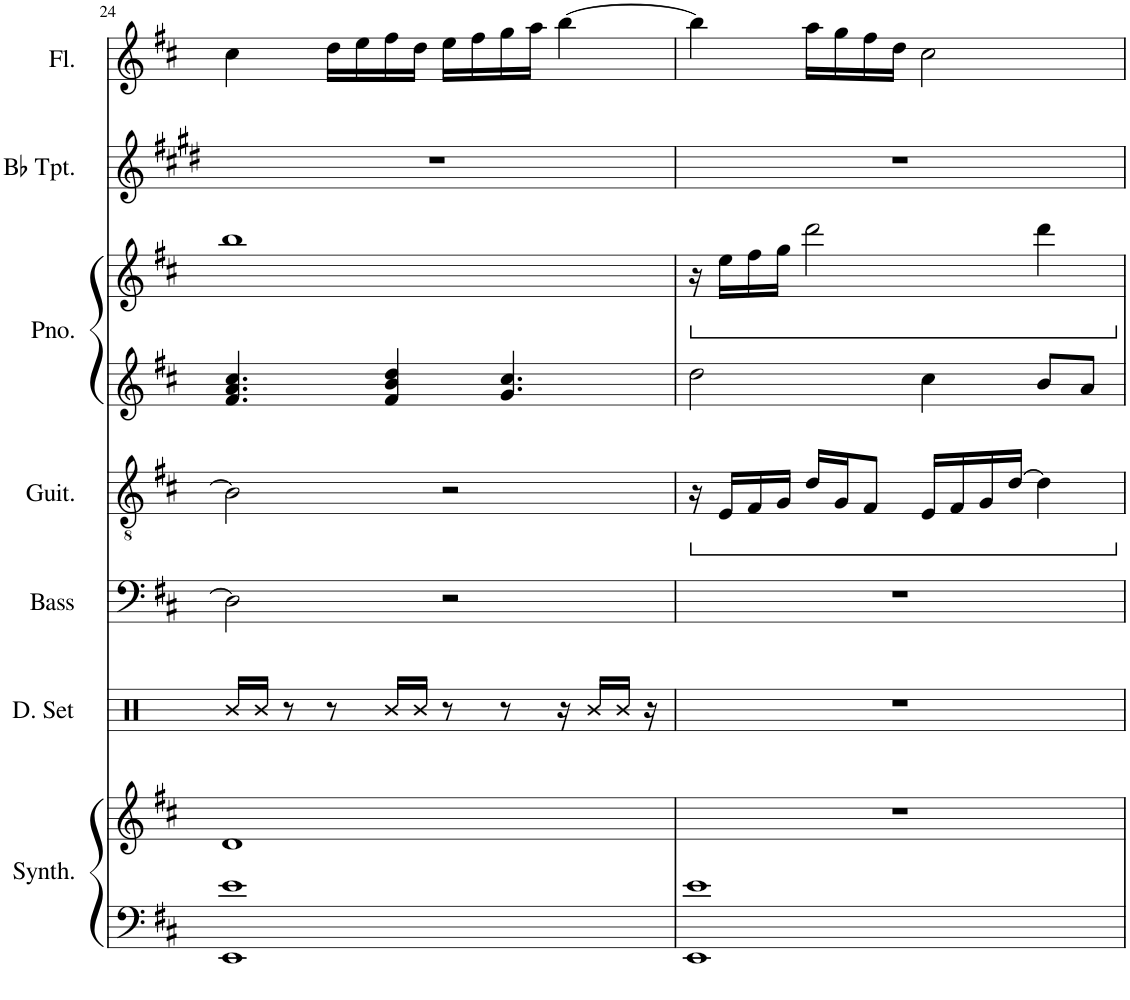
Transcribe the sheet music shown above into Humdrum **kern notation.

**kern	**kern	**kern	**kern	**kern	**kern	**kern	**kern	**kern
*part7	*part7	*part6	*part5	*part4	*part3	*part3	*part2	*part1
*staff9	*staff8	*staff7	*staff6	*staff5	*staff4	*staff3	*staff2	*staff1
*I"New Age Synthesiser	*	*I"Drumset	*I"Acoustic Bass	*I"Classical Guitar	*I"Piano	*	*I"Bb Trumpet	*I"Flute
*I'Synth.	*	*I'D. Set	*I'Bass	*I'Guit.	*I'Pno.	*	*I'Bb Tpt.	*I'Fl.
!!LO:PB:g=z
*clefF4	*clefG2	*clefX	*clefF4	*clefGv2	*clefG2	*clefG2	*clefG2	*clefG2
*	*	*	*Trd7c12	*	*	*	*Trd1c2	*
*k[f#c#]	*k[f#c#]	*k[]	*k[f#c#]	*k[f#c#]	*k[f#c#]	*k[f#c#]	*k[f#c#g#d#]	*k[f#c#]
*M4/4	*M4/4	*M4/4	*M4/4	*M4/4	*M4/4	*M4/4	*M4/4	*M4/4
=24	=24	=24	=24	=24	=24	=24	=24	=24
1EE 1e	1d	16R/LL	2D\]	2B\]	4.f#/ 4.a/ 4.cc#/	1bb	1r	4cc#\
.	.	16R/JJ	.	.	.	.	.	.
.	.	8r	.	.	.	.	.	.
.	.	8r	.	.	.	.	.	16dd\LL
.	.	.	.	.	.	.	.	16ee\
.	.	16R/LL	.	.	4f#/ 4b/ 4dd/	.	.	16ff#\
.	.	16R/JJ	.	.	.	.	.	16dd\JJ
.	.	8r	2r	2r	.	.	.	16ee\LL
.	.	.	.	.	.	.	.	16ff#\
.	.	8r	.	.	4.g/ 4.cc#/	.	.	16gg\
.	.	.	.	.	.	.	.	16aa\JJ
.	.	16r	.	.	.	.	.	[4bb\
.	.	16R/LL	.	.	.	.	.	.
.	.	16R/JJ	.	.	.	.	.	.
.	.	16r	.	.	.	.	.	.
=25	=25	=25	=25	=25	=25	=25	=25	=25
*	*	*	*	*ped	*	*	*	*
*	*	*	*	*	*	*ped	*	*
1EE 1e	1r	1r	1r	16r	2dd\	16r	1r	4bb\]
.	.	.	.	16E/LL	.	16ee\LL	.	.
.	.	.	.	16F#/	.	16ff#\	.	.
.	.	.	.	16G/JJ	.	16gg\JJ	.	.
.	.	.	.	16d/LL	.	2ddd\	.	16aa\LL
.	.	.	.	16G/J	.	.	.	16gg\
.	.	.	.	8F#/J	.	.	.	16ff#\
.	.	.	.	.	.	.	.	16dd\JJ
.	.	.	.	16E/LL	4cc#\	.	.	2cc#\
.	.	.	.	16F#/	.	.	.	.
.	.	.	.	16G/	.	.	.	.
.	.	.	.	[16d/JJ	.	.	.	.
.	.	.	.	4d\]	8b/L	4ddd\	.	.
.	.	.	.	.	8a/J	.	.	.
*	*	*	*	*Xped	*	*	*	*
*	*	*	*	*	*	*Xped	*	*
=	=	=	=	=	=	=	=	=
*-	*-	*-	*-	*-	*-	*-	*-	*-
